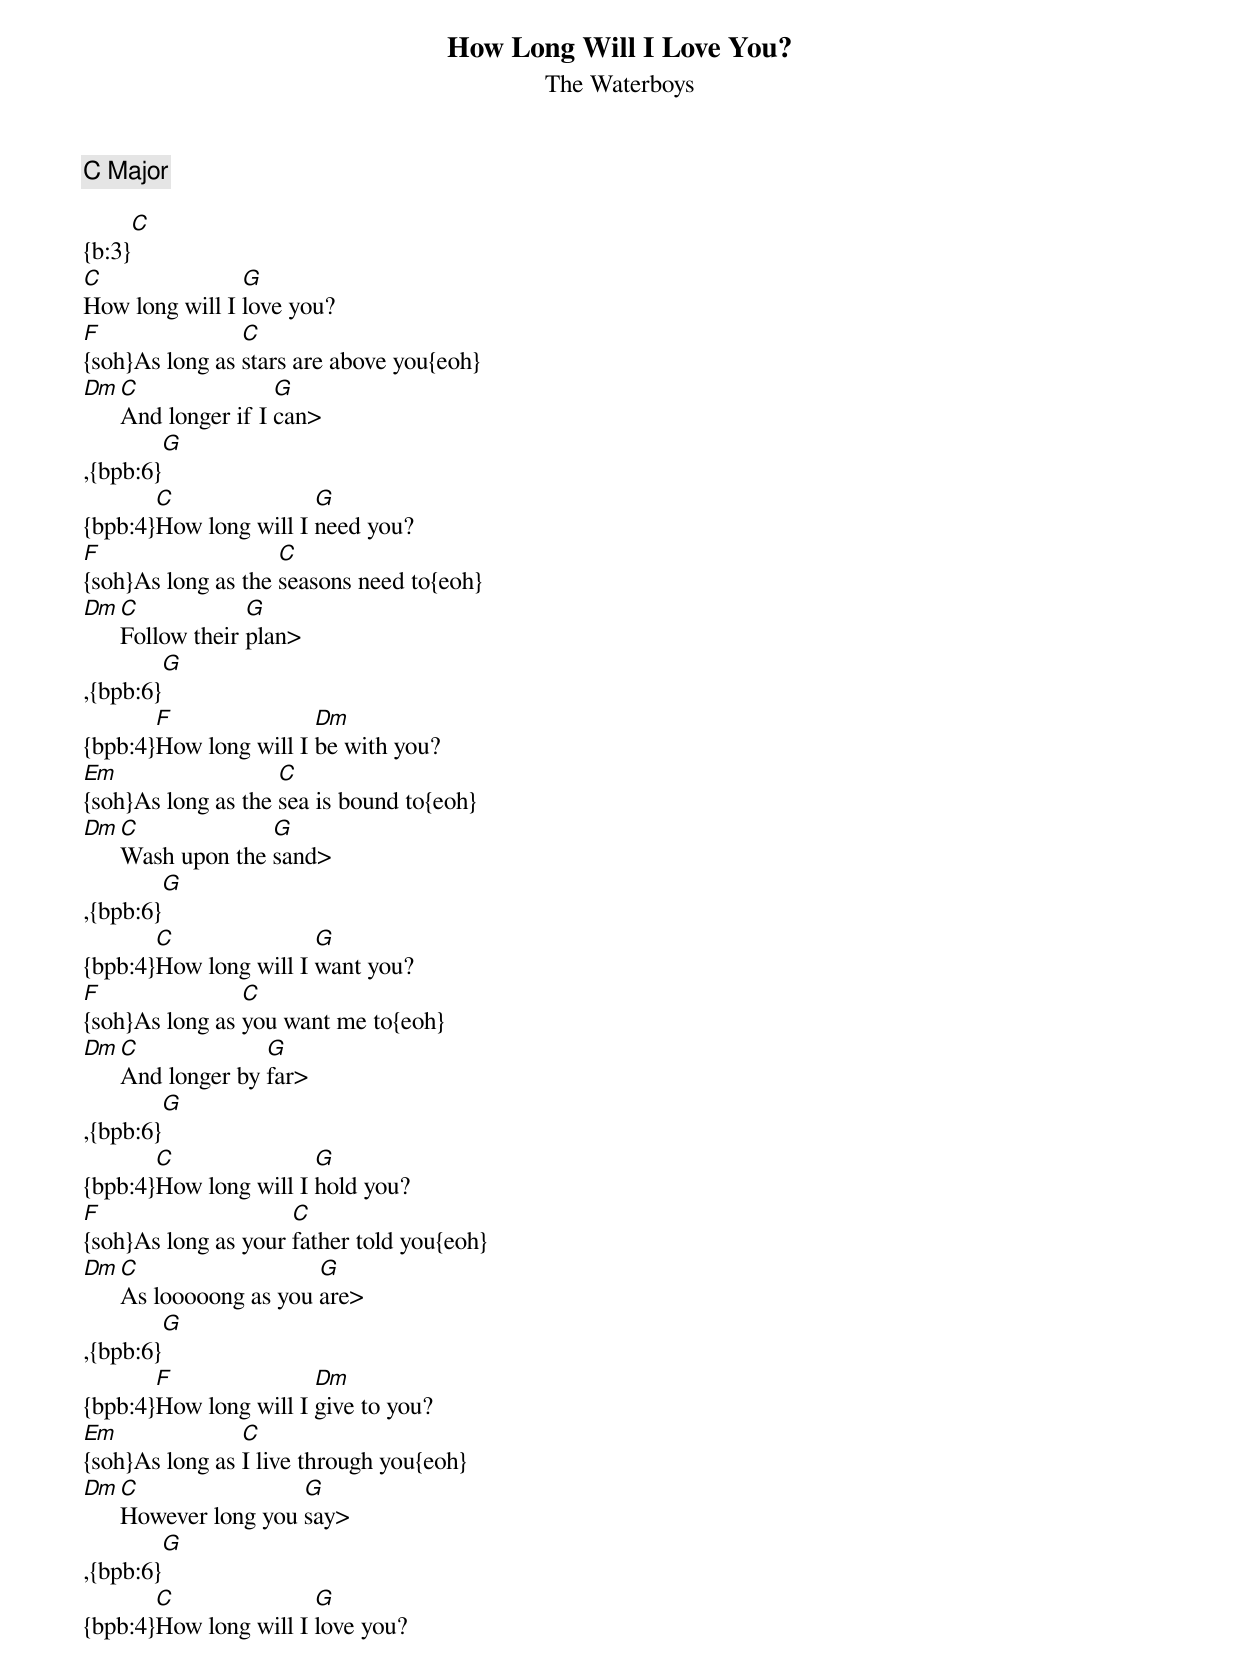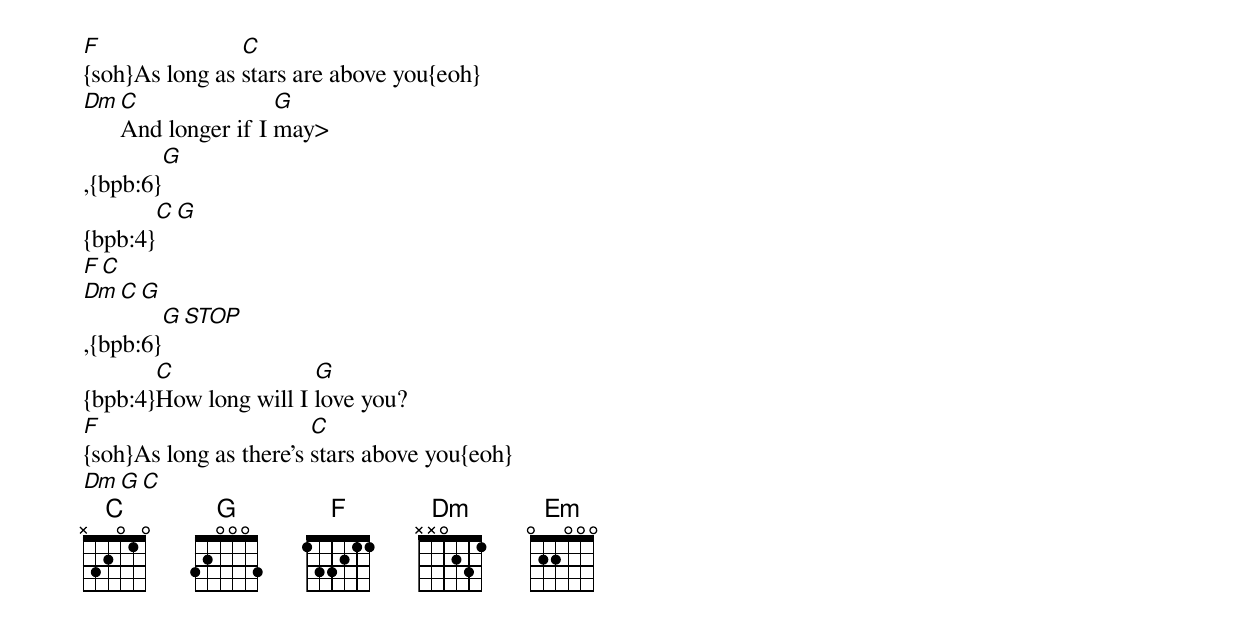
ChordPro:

{t:How Long Will I Love You?}
{st:The Waterboys}
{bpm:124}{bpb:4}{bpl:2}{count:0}
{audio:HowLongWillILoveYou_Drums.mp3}
{c:C Major}
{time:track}

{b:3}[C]
[C]How long will I [G]love you?
[F]{soh}As long as [C]stars are above you{eoh}
[Dm][C]And longer if I [G]can>
,{bpb:6}[G]
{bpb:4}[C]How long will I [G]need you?
[F]{soh}As long as the [C]seasons need to{eoh}
[Dm][C]Follow their [G]plan>
,{bpb:6}[G]
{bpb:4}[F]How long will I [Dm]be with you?
[Em]{soh}As long as the [C]sea is bound to{eoh}
[Dm][C]Wash upon the [G]sand>
,{bpb:6}[G]
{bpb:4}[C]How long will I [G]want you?
[F]{soh}As long as [C]you want me to{eoh}
[Dm][C]And longer by [G]far>
,{bpb:6}[G]
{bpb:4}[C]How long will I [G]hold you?
[F]{soh}As long as your [C]father told you{eoh}
[Dm][C]As looooong as you [G]are>
,{bpb:6}[G]
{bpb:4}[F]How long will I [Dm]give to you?
[Em]{soh}As long as [C]I live through you{eoh}
[Dm][C]However long you [G]say>
,{bpb:6}[G]
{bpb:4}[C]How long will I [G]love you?
[F]{soh}As long as [C]stars are above you{eoh}
[Dm][C]And longer if I [G]may>
,{bpb:6}[G]
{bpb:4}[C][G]
[F][C]
[Dm][C][G]
,{bpb:6}[G][STOP]
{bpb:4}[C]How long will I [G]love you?
[F]{soh}As long as there’s [C]stars above you{eoh}
[Dm][G][C]
